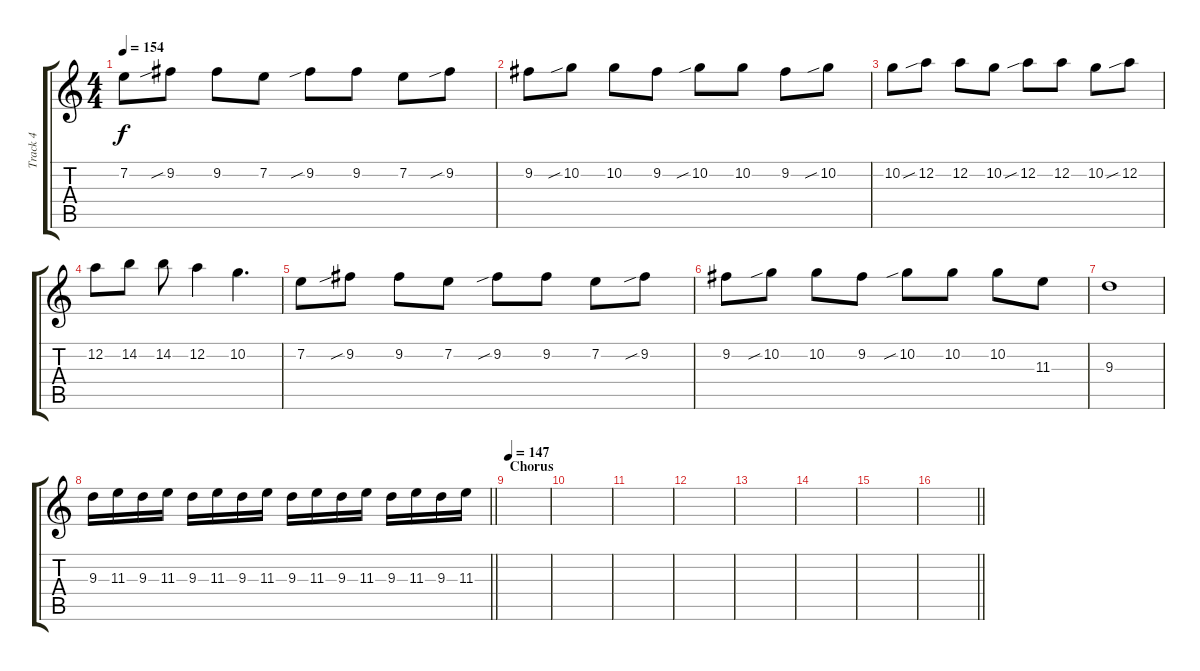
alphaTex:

\track ("Track 4" "Track 4") {instrument distortionguitar}
\staff {score tabs}
\tuning (D4 A3 F3 C3 G2 C2) {hide}
\ts (4 4)
\tempo 154
\clef g2
\ks c
7.2.8{dy f} 9.2{sib}.8 9.2.8 7.2.8 9.2{sib}.8 9.2.8 7.2.8 9.2{sib}.8 |
9.2.8 10.2{sib}.8 10.2.8 9.2.8 10.2{sib}.8 10.2.8 9.2.8 10.2{sib}.8 |
10.2.8 12.2{sib}.8 12.2.8 10.2.8 12.2{sib}.8 12.2.8 10.2.8 12.2{sib}.8 |
12.2.8 14.2.8 14.2.8 12.2.4 10.2.4{d} |
7.2.8 9.2{sib}.8 9.2.8 7.2.8 9.2{sib}.8 9.2.8 7.2.8 9.2{sib}.8 |
9.2.8 10.2{sib}.8 10.2.8 9.2.8 10.2{sib}.8 10.2.8 10.2.8 11.3.8 |
9.3.1 |
\barLineRight lightlight
9.3.16 11.3.16 9.3.16 11.3.16 9.3.16 11.3.16 9.3.16 11.3.16 9.3.16 11.3.16 9.3.16 11.3.16 9.3.16 11.3.16 9.3.16 11.3.16 |
\section ("" "Chorus")
\tempo 147
|
|
|
|
|
|
|
\barLineRight lightlight
